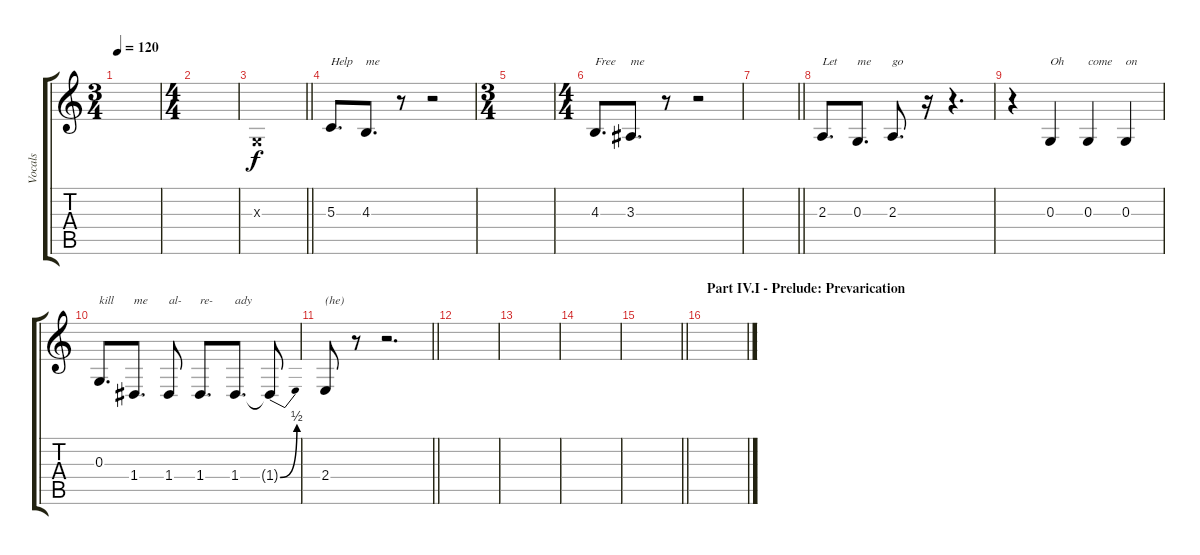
\track ("Vocals" "Vocals") {instrument oboe}
\staff {score tabs}
\tuning (E4 B3 G3 D3 A2 D2) {hide}
\ts (3 4)
\tempo 120
\clef g2
\ks c
|
\ts (4 4)
|
\barLineRight lightlight
0.3{x}.1{volume 15} |
5.3.8{d txt "Help"} 4.3.8{d txt "me"} r.8 r.2 |
\ts (3 4)
|
\ts (4 4)
4.3.8{d txt "Free"} 3.3.8{d txt "me"} r.8 r.2 |
\barLineRight lightlight
|
2.3.8{d txt "Let"} 0.3.8{d txt "me"} 2.3.8{d txt "go"} r.16 r.4{d} |
r.4 0.3.4{txt "Oh"} 0.3.4{txt "come"} 0.3.4{txt "on"} |
0.3.8{d txt "kill"} 1.4.8{d txt "me"} 1.4.8{txt "al-"} 1.4.8{d txt "re-"} 1.4.8{d txt "ady"} 1.4{be (bend 0 0 60 2) t}.8 |
\barLineRight lightlight
2.4.8{txt "(he)"} r.8 r.2{d} |
\section ("" "")
|
|
|
\barLineRight lightlight
|
\section ("" "Part IV.I - Prelude: Prevarication")
